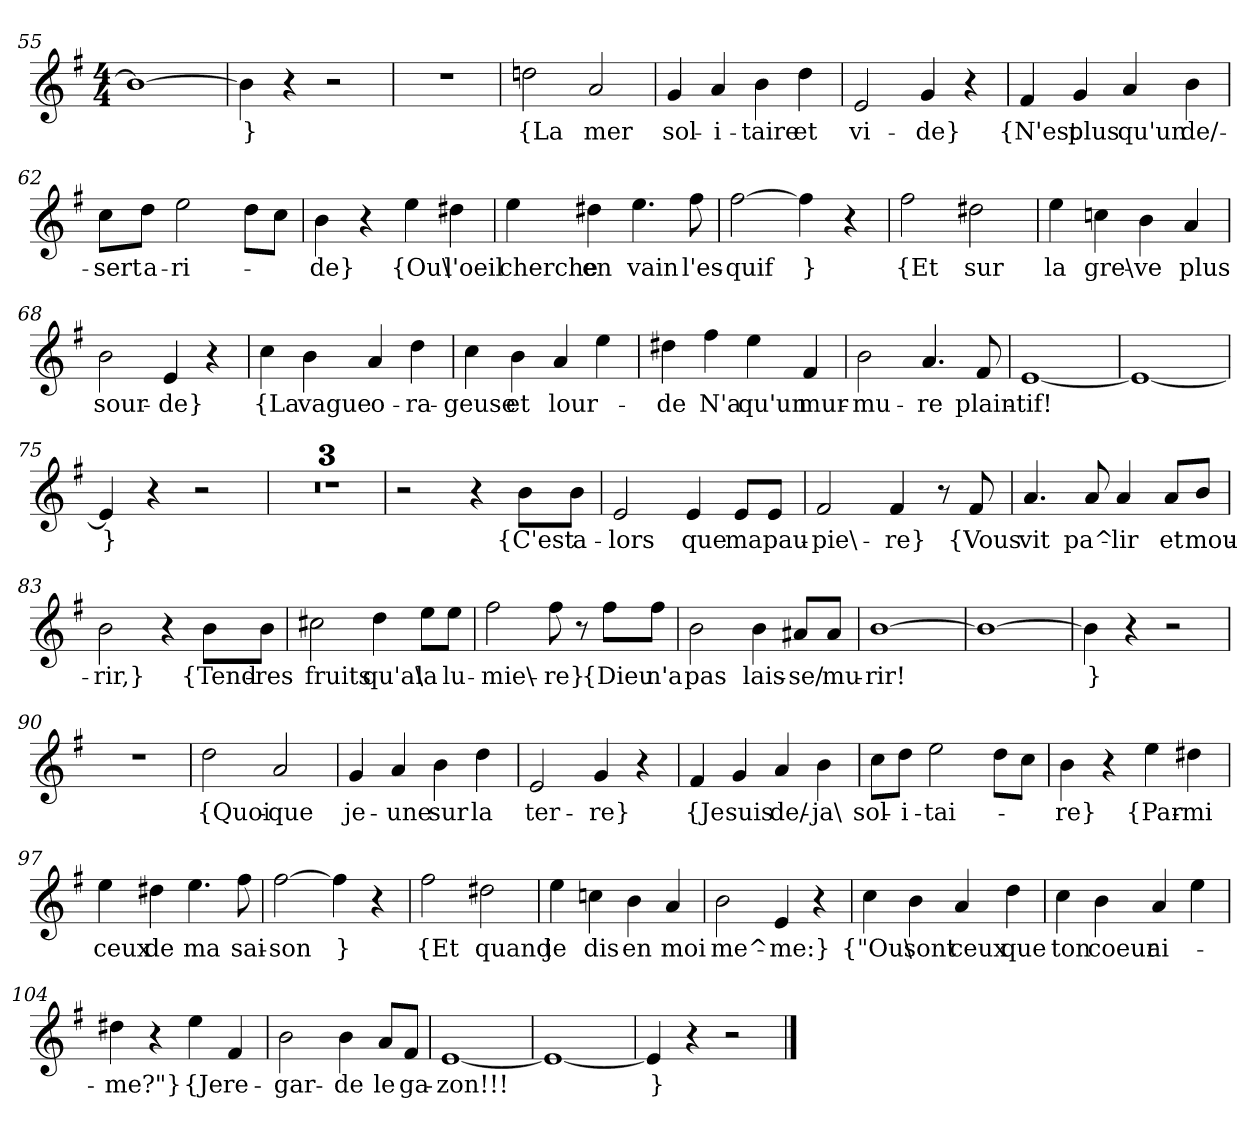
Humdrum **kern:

**kern	**text
*part1	*part1
*staff1	*staff1
*clefG2	*
*k[f#]	*
*M4/4	*
=55	=55
1b_	.
=56	=56
4b]	}
4r	.
2r	.
=57	=57
1r	.
=58	=58
2ddn	{La
2a	mer
=59	=59
4g	sol-
4a	-i-
4b	-taire
4dd	et
=60	=60
2e	vi-
4g	-de}
4r	.
=61	=61
4f#	{N'est
4g	plus
4a	qu'un
4b	de/-
=62	=62
8cc\L	-sert
8dd\J	a-
2ee	-ri-
8dd\L	.
8cc\J	.
=63	=63
4b	-de}
4r	.
4ee	{Ou\
4dd#X	l'oeil
=64	=64
4ee	cherche
4dd#X	en
4.ee	vain
8ff#	l'es-
=65	=65
[2ff#	-quif
4ff#]	}
4r	.
=66	=66
2ff#	{Et
2dd#X	sur
=67	=67
4ee	la
4ccn	gre\-
4b	-ve
4a	plus
=68	=68
2b	sour-
4e	-de}
4r	.
=69	=69
4cc	{La
4b	vague
4a	o-
4dd	-ra-
=70	=70
4cc	-geuse
4b	et
4a	lour-
4ee	.
=71	=71
4dd#X	-de
4ff#	N'a
4ee	qu'un
4f#	mur-
=72	=72
2b	-mu-
4.a	-re
8f#	plain-
=73	=73
[1e	-tif!
=74	=74
1e_	.
=75	=75
4e]	}
4r	.
2r	.
=76	=76
1r	.
=77	=77
1r	.
=78	=78
1r	.
=79	=79
2r	.
4r	.
8b\L	{C'est
8b\J	a-
=80	=80
2e	-lors
4e	que
8e/L	ma
8e/J	pau-
=81	=81
2f#	-pie\-
4f#	-re}
8r	.
8f#	{Vous
=82	=82
4.a	vit
8a	pa^-
4a	-lir
8a/L	et
8b/J	mou-
=83	=83
2b	-rir,}
4r	.
8b\L	{Tend-
8b\J	-res
=84	=84
2cc#X	fruits
4dd	qu'a\
8ee\L	la
8ee\J	lu-
=85	=85
2ff#	-mie\-
8ff#	-re}
8r	.
8ff#\L	{Dieu
8ff#\J	n'a
=86	=86
2b	pas
4b	lais-
8a#X/L	-se/
8a#/J	mu-
=87	=87
[1b	-rir!
=88	=88
1b_	.
=89	=89
4b]	}
4r	.
2r	.
=90	=90
1r	.
=91	=91
2dd	{Quoi-
2a	-que
=92	=92
4g	je-
4a	-une
4b	sur
4dd	la
=93	=93
2e	ter-
4g	-re}
4r	.
=94	=94
4f#	{Je
4g	suis
4a	de/-
4b	-ja\
=95	=95
8cc\L	sol-
8dd\J	-i-
2ee	-tai-
8dd\L	.
8cc\J	.
=96	=96
4b	-re}
4r	.
4ee	{Par-
4dd#X	-mi
=97	=97
4ee	ceux
4dd#X	de
4.ee	ma
8ff#	sai-
=98	=98
[2ff#	-son
4ff#]	}
4r	.
=99	=99
2ff#	{Et
2dd#X	quand
=100	=100
4ee	je
4ccn	dis
4b	en
4a	moi
=101	=101
2b	me^-
4e	-me:}
4r	.
=102	=102
4cc	{"Ou\
4b	sont
4a	ceux
4dd	que
=103	=103
4cc	ton
4b	coeur
4a	ai-
4ee	.
=104	=104
4dd#X	-me?"}
4r	.
4ee	{Je
4f#	re-
=105	=105
2b	-gar-
4b	-de
8a/L	le
8f#/J	ga-
=106	=106
[1e	-zon!!!
=107	=107
1e_	.
=108	=108
4e]	}
4r	.
2r	.
==	==
*-	*-
